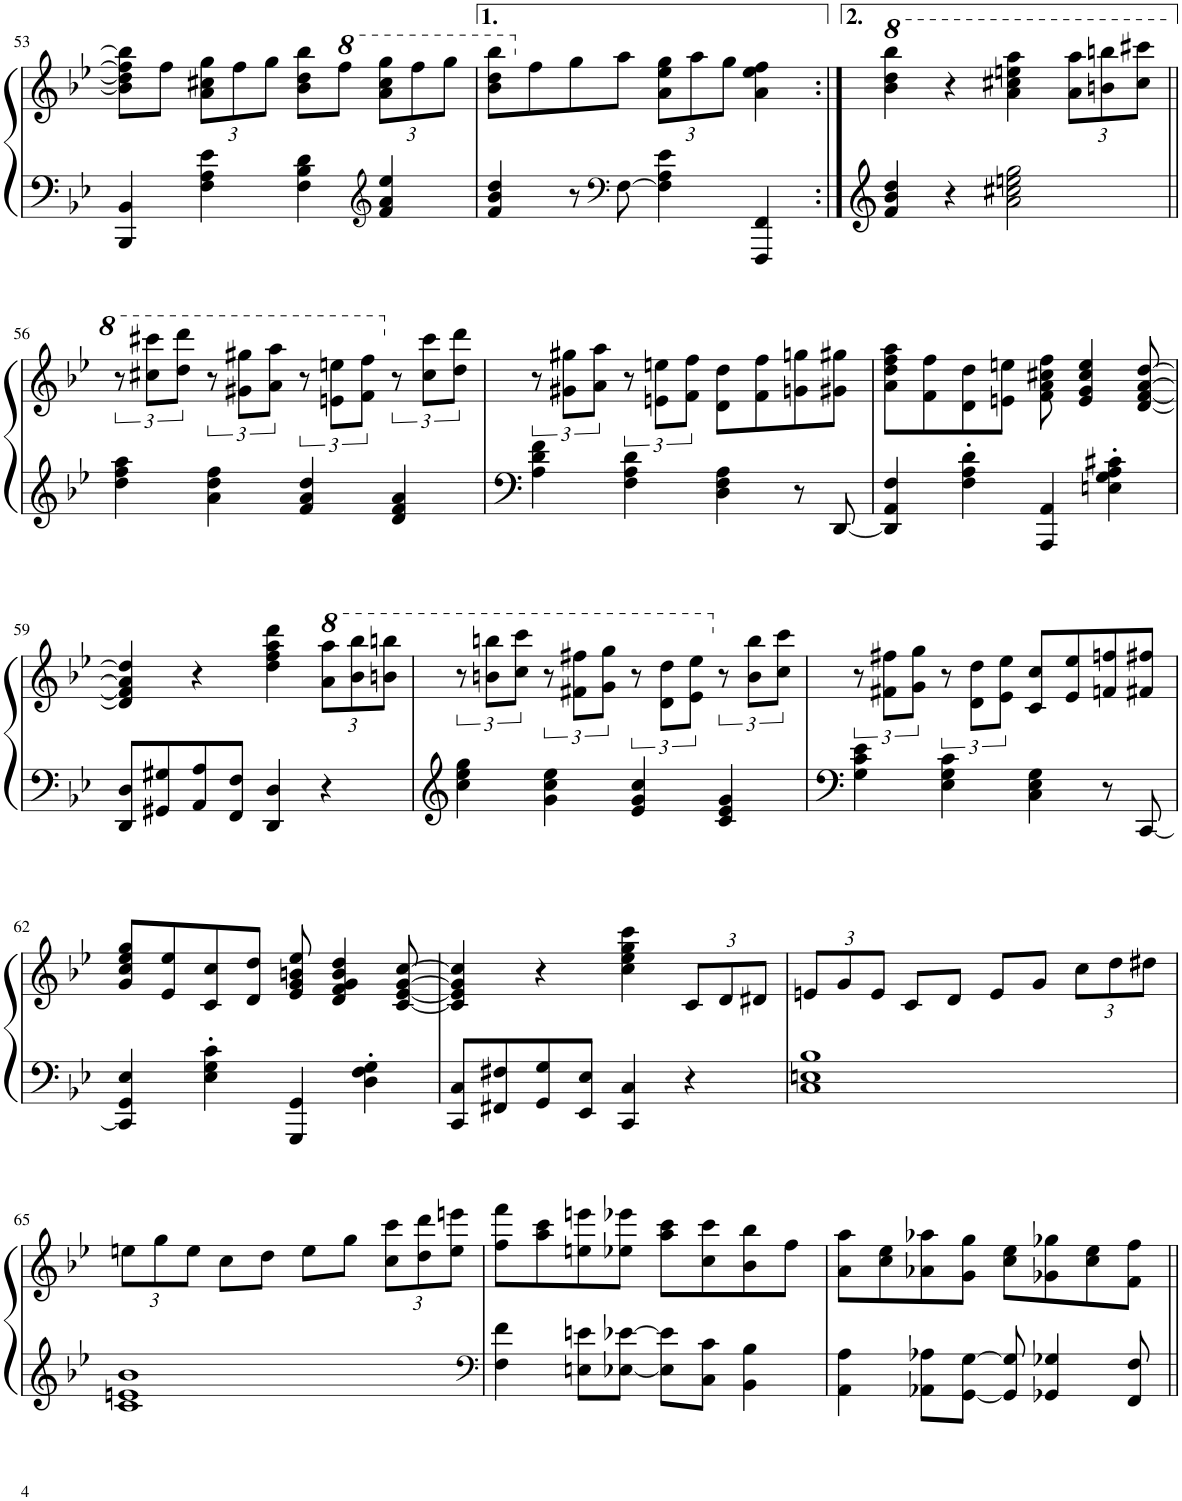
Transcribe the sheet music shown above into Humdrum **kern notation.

**kern	**kern
*part1	*part1
*staff2	*staff1
*I"Piano	*
*I'Pno.	*
!!LO:PB:g=z
*clefF4	*clefG2
*k[b-e-]	*k[b-e-]
*B-:	*B-:
*M4/4	*M4/4
*met(c)	*met(c)
=53	=53
4BBB-/ 4BB-/	8b-\] 8dd\] 8ff\] 8bb-\]L
.	8ff\J
*	*Xbrackettup
4F\ 4A\ 4e-\	12a\ 12cc#X\ 12gg\L
.	12ff\
.	12gg\J
4F\ 4B-\ 4d\	8b-\ 8dd\ 8bb-\L
*	*8va
.	8fff\J
*clefG2	*
4f/ 4a/ 4ee-/	12aa\ 12ccc#\ 12ggg\L
.	12fff\
.	12ggg\J
=54	=54
4f/ 4b-/ 4dd/	8bb-\ 8ddd\ 8bbb-\L
*	*X8va
.	8ff\
8r	8gg\
*clefF4	*
[8F\	8aa\J
4F\] 4A\ 4e-\	12a\ 12ee-\ 12gg\L
.	12aa\
.	12gg\J
4FFF/ 4FF/	4a\ 4ee-\ 4ff\
=55:|!	=55:|!
*	*8va
4f/ 4b-/ 4dd/	4bb-\ 4ddd\ 4bbb-\
4r	4r
2a\ 2cc#X\ 2een\ 2gg\	4aa\ 4ccc#X\ 4eeen\ 4aaa\
.	12aa\ 12aaa\L
.	12bbn\ 12bbbn\
.	12ccc#\ 12cccc#X\J
!!LO:LB:g=z
=56||	=56||
*	*brackettup
4dd\ 4ff\ 4aa\	12r
.	12ccc#X\ 12cccc#X\L
.	12ddd\ 12dddd\J
4a\ 4dd\ 4ff\	12r
.	12gg#X\ 12ggg#X\L
.	12aa\ 12aaa\J
4f/ 4a/ 4dd/	12r
.	12een\ 12eeen\L
.	12ff\ 12fff\J
*	*X8va
4d/ 4f/ 4a/	12r
.	12cc#\ 12ccc#\L
.	12dd\ 12ddd\J
=57	=57
4A\ 4d\ 4f\	12r
.	12g#X\ 12gg#X\L
.	12a\ 12aa\J
4F\ 4A\ 4d\	12r
.	12en\ 12een\L
.	12f\ 12ff\J
4D\ 4F\ 4A\	8d\ 8dd\L
.	8f\ 8ff\
8r	8gn\ 8ggn\
[8DD/	8g#X\ 8gg#X\J
=58	=58
4DD/] 4AA/ 4F/	8a\ 8dd\ 8ff\ 8aa\L
.	8f\ 8ff\
4F\' 4A\' 4d\'	8d\ 8dd\
.	8en\ 8een\J
4AAA/ 4AA/	8f\ 8a\ 8cc#X\ 8ff\
.	4e/ 4g/ 4cc#/ 4ee/
4En\' 4G\' 4A\' 4c#X\'	.
.	[8d/ [8f/ [8a/ [8dd/
!!LO:LB:g=z
=59	=59
8DD/ 8D/L	4d/] 4f/] 4a/] 4dd/]
8GG#X/ 8G#X/	.
8AA/ 8A/	4r
8FF/ 8F/J	.
4DD/ 4D/	4dd\ 4ff\ 4aa\ 4ddd\
*	*8va
*	*Xbrackettup
4r	12aa\ 12aaa\L
.	12bb-\ 12bbb-\
.	12bbn\ 12bbbn\J
=60	=60
*	*brackettup
4cc\ 4ee-\ 4gg\	12r
.	12bbn\ 12bbbn\L
.	12ccc\ 12cccc\J
4g\ 4cc\ 4ee-\	12r
.	12ff#X\ 12fff#X\L
.	12gg\ 12ggg\J
4e-/ 4g/ 4cc/	12r
.	12dd\ 12ddd\L
.	12ee-\ 12eee-\J
*	*X8va
4c/ 4e-/ 4g/	12r
.	12b\ 12bb\L
.	12cc\ 12ccc\J
=61	=61
4G\ 4c\ 4e-\	12r
.	12f#X\ 12ff#X\L
.	12g\ 12gg\J
4E-\ 4G\ 4c\	12r
.	12d\ 12dd\L
.	12e-\ 12ee-\J
4C\ 4E-\ 4G\	8c/ 8cc/L
.	8e-/ 8ee-/
8r	8fn/ 8ffn/
[8CC/	8f#X/ 8ff#X/J
!!LO:LB:g=z
=62	=62
4CC/] 4GG/ 4E-/	8g/ 8cc/ 8ee-/ 8gg/L
.	8e-/ 8ee-/
4E-\' 4G\' 4c\'	8c/ 8cc/
.	8d/ 8dd/J
4GGG/ 4GG/	8e-/ 8g/ 8bn/ 8ee-/
.	4d/ 4f/ 4g/ 4b/ 4dd/
4D\' 4F\' 4G\'	.
.	[8c/ [8e-/ [8g/ [8cc/
=63	=63
8CC/ 8C/L	4c/] 4e-/] 4g/] 4cc/]
8FF#X/ 8F#X/	.
8GG/ 8G/	4r
8EE-/ 8E-/J	.
4CC/ 4C/	4cc\ 4ee-\ 4gg\ 4ccc\
*	*Xbrackettup
4r	12c/L
.	12d/
.	12d#X/J
=64	=64
1C 1En 1B-	12en/L
.	12g/
.	12e/J
.	8c/L
.	8d/J
.	8e/L
.	8g/J
.	12cc\L
.	12dd\
.	12dd#X\J
!!LO:LB:g=z
=65	=65
1c 1en 1b-	12een\L
.	12gg\
.	12ee\J
.	8cc\L
.	8dd\J
.	8ee\L
.	8gg\J
.	12cc\ 12ccc\L
.	12dd\ 12ddd\
.	12ee\ 12eeen\J
=66	=66
*clefF4	*
4F\ 4f\	8ff\ 8fff\L
.	8aa\ 8ccc\
8En\ 8en\L	8een\ 8eeen\
[8E-X\ [8e-X\J	8ee-X\ 8eee-X\J
8E-\] 8e-\]L	8aa\ 8ccc\L
8C\ 8c\J	8cc\ 8ccc\
4BB-\ 4B-\	8b-\ 8bb-\
.	8ff\J
=67	=67
4AA\ 4A\	8a\ 8aa\L
.	8cc\ 8ee-\
8AA-X\ 8A-X\L	8a-X\ 8aa-X\
[8GG\ [8G\J	8g\ 8gg\J
8GG/] 8G/]	8cc\ 8ee-\L
4GG-X/ 4G-X/	8g-X\ 8gg-X\
.	8cc\ 8ee-\
8FF/ 8F/	8f\ 8ff\J
=||	=||
*-	*-
